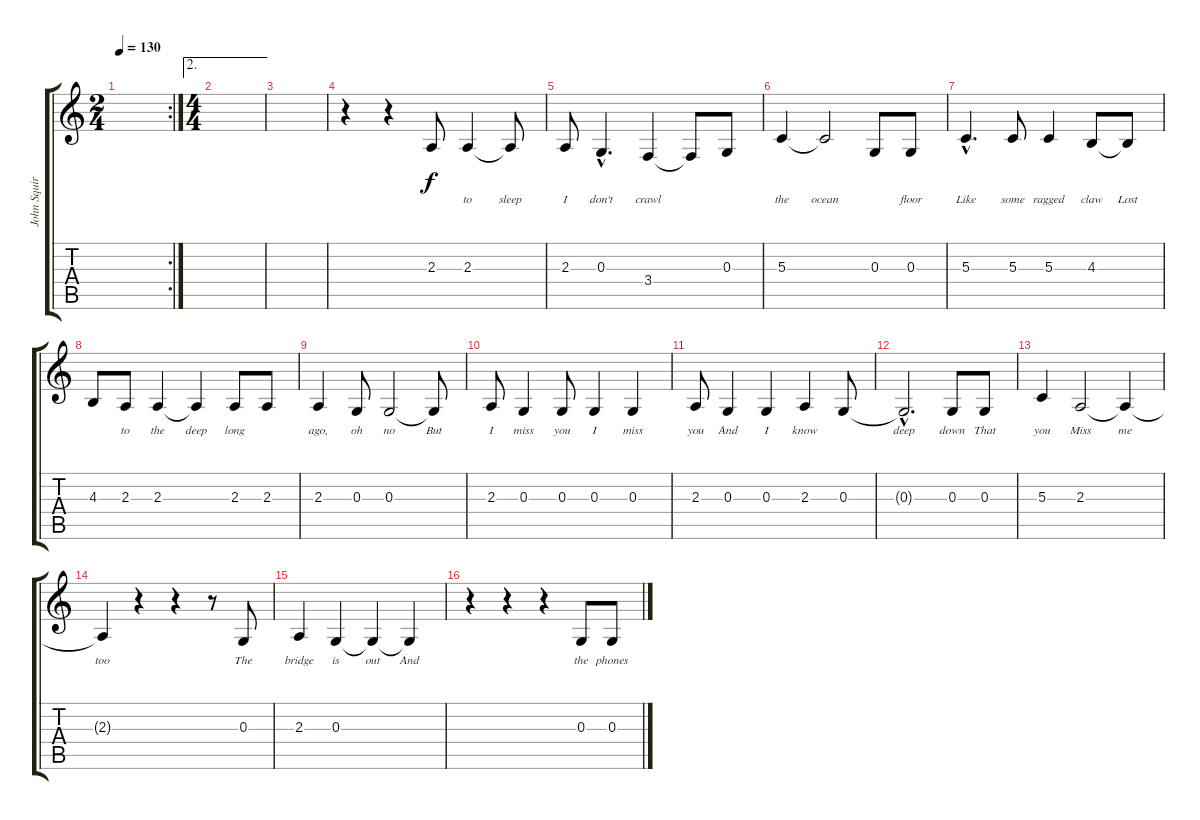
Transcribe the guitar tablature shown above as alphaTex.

\track ("John Squire - Vocal" "John Squir") {instrument clarinet}
\staff {score tabs}
\tuning (E4 B3 G3 D3 A2 E2) {hide}
\rc 2
\ts (2 4)
\tempo 130
\clef g2
\ks c
|
\ae 2
\ts (4 4)
|
|
r.4 r.4 2.3.8{lyrics (0 "") lyrics (1 "") lyrics (2 "") lyrics (3 "") lyrics (4 "")} 2.3.4{lyrics (0 "to") lyrics (1 "") lyrics (2 "") lyrics (3 "") lyrics (4 "")} 2.3{t}.8{lyrics (0 "sleep") lyrics (1 "") lyrics (2 "") lyrics (3 "") lyrics (4 "")} |
2.3.8{lyrics (0 "I") lyrics (1 "") lyrics (2 "") lyrics (3 "") lyrics (4 "")} 0.3{hac}.4{d lyrics (0 "don't") lyrics (1 "") lyrics (2 "") lyrics (3 "") lyrics (4 "")} 3.4.4{lyrics (0 "crawl") lyrics (1 "") lyrics (2 "") lyrics (3 "") lyrics (4 "")} 3.4{t}.8{lyrics (0 "") lyrics (1 "") lyrics (2 "") lyrics (3 "") lyrics (4 "")} 0.3.8{lyrics (0 "") lyrics (1 "") lyrics (2 "") lyrics (3 "") lyrics (4 "")} |
5.3.4{lyrics (0 "the") lyrics (1 "") lyrics (2 "") lyrics (3 "") lyrics (4 "")} 5.3{t}.2{lyrics (0 "ocean") lyrics (1 "") lyrics (2 "") lyrics (3 "") lyrics (4 "")} 0.3.8{lyrics (0 "") lyrics (1 "") lyrics (2 "") lyrics (3 "") lyrics (4 "")} 0.3.8{lyrics (0 "floor") lyrics (1 "") lyrics (2 "") lyrics (3 "") lyrics (4 "")} |
5.3{hac}.4{d lyrics (0 "Like") lyrics (1 "") lyrics (2 "") lyrics (3 "") lyrics (4 "")} 5.3.8{lyrics (0 "some") lyrics (1 "") lyrics (2 "") lyrics (3 "") lyrics (4 "")} 5.3.4{lyrics (0 "ragged") lyrics (1 "") lyrics (2 "") lyrics (3 "") lyrics (4 "")} 4.3.8{lyrics (0 "claw") lyrics (1 "") lyrics (2 "") lyrics (3 "") lyrics (4 "")} 4.3{t}.8{lyrics (0 "Lost") lyrics (1 "") lyrics (2 "") lyrics (3 "") lyrics (4 "")} |
4.3.8{lyrics (0 "") lyrics (1 "") lyrics (2 "") lyrics (3 "") lyrics (4 "")} 2.3.8{lyrics (0 "to") lyrics (1 "") lyrics (2 "") lyrics (3 "") lyrics (4 "")} 2.3.4{lyrics (0 "the") lyrics (1 "") lyrics (2 "") lyrics (3 "") lyrics (4 "")} 2.3{t}.4{lyrics (0 "deep") lyrics (1 "") lyrics (2 "") lyrics (3 "") lyrics (4 "")} 2.3.8{lyrics (0 "long") lyrics (1 "") lyrics (2 "") lyrics (3 "") lyrics (4 "")} 2.3.8{lyrics (0 "") lyrics (1 "") lyrics (2 "") lyrics (3 "") lyrics (4 "")} |
2.3.4{lyrics (0 "ago,") lyrics (1 "") lyrics (2 "") lyrics (3 "") lyrics (4 "")} 0.3.8{lyrics (0 "oh") lyrics (1 "") lyrics (2 "") lyrics (3 "") lyrics (4 "")} 0.3.2{lyrics (0 "no") lyrics (1 "") lyrics (2 "") lyrics (3 "") lyrics (4 "")} 0.3{t}.8{lyrics (0 "But") lyrics (1 "") lyrics (2 "") lyrics (3 "") lyrics (4 "")} |
2.3.8{lyrics (0 "I") lyrics (1 "") lyrics (2 "") lyrics (3 "") lyrics (4 "")} 0.3.4{lyrics (0 "miss") lyrics (1 "") lyrics (2 "") lyrics (3 "") lyrics (4 "")} 0.3.8{lyrics (0 "you") lyrics (1 "") lyrics (2 "") lyrics (3 "") lyrics (4 "")} 0.3.4{lyrics (0 "I") lyrics (1 "") lyrics (2 "") lyrics (3 "") lyrics (4 "")} 0.3.4{lyrics (0 "miss") lyrics (1 "") lyrics (2 "") lyrics (3 "") lyrics (4 "")} |
2.3.8{lyrics (0 "you") lyrics (1 "") lyrics (2 "") lyrics (3 "") lyrics (4 "")} 0.3.4{lyrics (0 "And") lyrics (1 "") lyrics (2 "") lyrics (3 "") lyrics (4 "")} 0.3.4{lyrics (0 "I") lyrics (1 "") lyrics (2 "") lyrics (3 "") lyrics (4 "")} 2.3.4{lyrics (0 "know") lyrics (1 "") lyrics (2 "") lyrics (3 "") lyrics (4 "")} 0.3.8{lyrics (0 "") lyrics (1 "") lyrics (2 "") lyrics (3 "") lyrics (4 "")} |
0.3{hac t}.2{d lyrics (0 "deep") lyrics (1 "") lyrics (2 "") lyrics (3 "") lyrics (4 "")} 0.3.8{lyrics (0 "down") lyrics (1 "") lyrics (2 "") lyrics (3 "") lyrics (4 "")} 0.3.8{lyrics (0 "That") lyrics (1 "") lyrics (2 "") lyrics (3 "") lyrics (4 "")} |
5.3.4{lyrics (0 "you") lyrics (1 "") lyrics (2 "") lyrics (3 "") lyrics (4 "")} 2.3.2{lyrics (0 "Miss") lyrics (1 "") lyrics (2 "") lyrics (3 "") lyrics (4 "")} 2.3{t}.4{lyrics (0 "me") lyrics (1 "") lyrics (2 "") lyrics (3 "") lyrics (4 "")} |
2.3{t}.4{lyrics (0 "too") lyrics (1 "") lyrics (2 "") lyrics (3 "") lyrics (4 "")} r.4 r.4 r.8 0.3.8{lyrics (0 "The") lyrics (1 "") lyrics (2 "") lyrics (3 "") lyrics (4 "")} |
2.3.4{lyrics (0 "bridge") lyrics (1 "") lyrics (2 "") lyrics (3 "") lyrics (4 "")} 0.3.4{lyrics (0 "is") lyrics (1 "") lyrics (2 "") lyrics (3 "") lyrics (4 "")} 0.3{t}.4{lyrics (0 "out") lyrics (1 "") lyrics (2 "") lyrics (3 "") lyrics (4 "")} 0.3{t}.4{lyrics (0 "And") lyrics (1 "") lyrics (2 "") lyrics (3 "") lyrics (4 "")} |
r.4 r.4 r.4 0.3.8{lyrics (0 "the") lyrics (1 "") lyrics (2 "") lyrics (3 "") lyrics (4 "")} 0.3.8{lyrics (0 "phones") lyrics (1 "") lyrics (2 "") lyrics (3 "") lyrics (4 "")}
